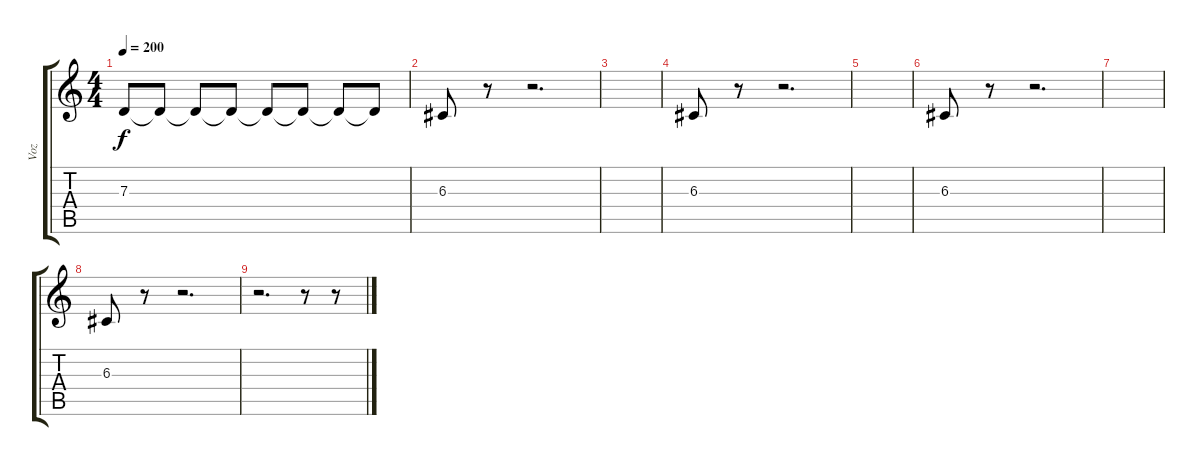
\track ("Voz" "Voz") {instrument tenorsax}
\staff {score tabs}
\tuning (E4 B3 G3 D3 A2 E2) {hide}
\ts (4 4)
\tempo 200
\clef g2
\ks c
7.3{t}.8{dy f} 7.3{t}.8 7.3{t}.8 7.3{t}.8 7.3{t}.8 7.3{t}.8 7.3{t}.8 7.3{t}.8 |
6.3.8 r.8 r.2{d} |
|
6.3.8 r.8 r.2{d} |
|
6.3.8 r.8 r.2{d} |
|
6.3.8 r.8 r.2{d} |
r.2{d} r.8 r.8
